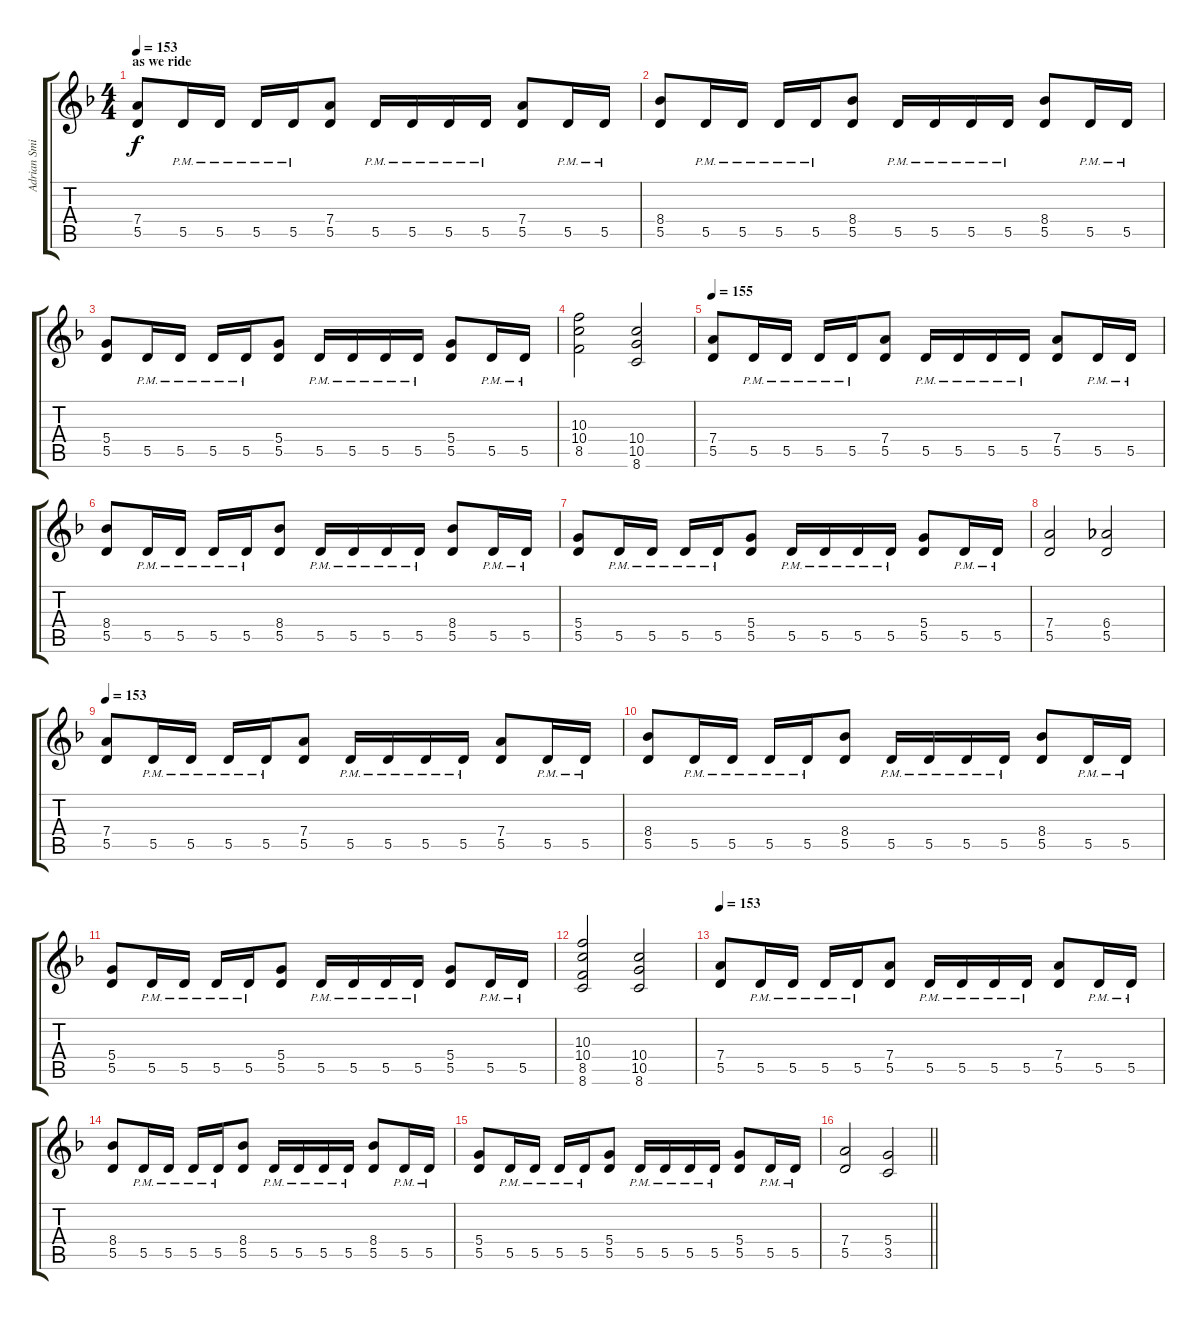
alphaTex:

\track ("Adrian Smith" "Adrian Smi") {instrument acousticguitarsteel}
\staff {score tabs}
\tuning (E4 B3 G3 D3 A2 E2) {hide}
\ts (4 4)
\section ("" "as we ride")
\tempo 153
\clef g2
\ks f
(7.4 5.5).8{dy f instrument distortionguitar} 5.5{pm}.16 5.5{pm}.16 5.5{pm}.16 5.5{pm}.16 (7.4 5.5).8 5.5{pm}.16 5.5{pm}.16 5.5{pm}.16 5.5{pm}.16 (7.4 5.5).8 5.5{pm}.16 5.5{pm}.16 |
(8.4 5.5).8 5.5{pm}.16 5.5{pm}.16 5.5{pm}.16 5.5{pm}.16 (8.4 5.5).8 5.5{pm}.16 5.5{pm}.16 5.5{pm}.16 5.5{pm}.16 (8.4 5.5).8 5.5{pm}.16 5.5{pm}.16 |
(5.4 5.5).8 5.5{pm}.16 5.5{pm}.16 5.5{pm}.16 5.5{pm}.16 (5.4 5.5).8 5.5{pm}.16 5.5{pm}.16 5.5{pm}.16 5.5{pm}.16 (5.4 5.5).8 5.5{pm}.16 5.5{pm}.16 |
(10.3 10.4 8.5).2 (10.4 10.5 8.6).2 |
\tempo 153
\tempo 155
(7.4 5.5).8{instrument distortionguitar} 5.5{pm}.16 5.5{pm}.16 5.5{pm}.16 5.5{pm}.16 (7.4 5.5).8 5.5{pm}.16 5.5{pm}.16 5.5{pm}.16 5.5{pm}.16 (7.4 5.5).8 5.5{pm}.16 5.5{pm}.16 |
(8.4 5.5).8 5.5{pm}.16 5.5{pm}.16 5.5{pm}.16 5.5{pm}.16 (8.4 5.5).8 5.5{pm}.16 5.5{pm}.16 5.5{pm}.16 5.5{pm}.16 (8.4 5.5).8 5.5{pm}.16 5.5{pm}.16 |
(5.4 5.5).8 5.5{pm}.16 5.5{pm}.16 5.5{pm}.16 5.5{pm}.16 (5.4 5.5).8 5.5{pm}.16 5.5{pm}.16 5.5{pm}.16 5.5{pm}.16 (5.4 5.5).8 5.5{pm}.16 5.5{pm}.16 |
(7.4 5.5).2 (6.4 5.5).2 |
\tempo 153
(7.4 5.5).8{instrument distortionguitar} 5.5{pm}.16 5.5{pm}.16 5.5{pm}.16 5.5{pm}.16 (7.4 5.5).8 5.5{pm}.16 5.5{pm}.16 5.5{pm}.16 5.5{pm}.16 (7.4 5.5).8 5.5{pm}.16 5.5{pm}.16 |
(8.4 5.5).8 5.5{pm}.16 5.5{pm}.16 5.5{pm}.16 5.5{pm}.16 (8.4 5.5).8 5.5{pm}.16 5.5{pm}.16 5.5{pm}.16 5.5{pm}.16 (8.4 5.5).8 5.5{pm}.16 5.5{pm}.16 |
(5.4 5.5).8 5.5{pm}.16 5.5{pm}.16 5.5{pm}.16 5.5{pm}.16 (5.4 5.5).8 5.5{pm}.16 5.5{pm}.16 5.5{pm}.16 5.5{pm}.16 (5.4 5.5).8 5.5{pm}.16 5.5{pm}.16 |
(10.3 10.4 8.5 8.6).2 (10.4 10.5 8.6).2 |
\tempo 153
(7.4 5.5).8{instrument distortionguitar} 5.5{pm}.16 5.5{pm}.16 5.5{pm}.16 5.5{pm}.16 (7.4 5.5).8 5.5{pm}.16 5.5{pm}.16 5.5{pm}.16 5.5{pm}.16 (7.4 5.5).8 5.5{pm}.16 5.5{pm}.16 |
(8.4 5.5).8 5.5{pm}.16 5.5{pm}.16 5.5{pm}.16 5.5{pm}.16 (8.4 5.5).8 5.5{pm}.16 5.5{pm}.16 5.5{pm}.16 5.5{pm}.16 (8.4 5.5).8 5.5{pm}.16 5.5{pm}.16 |
(5.4 5.5).8 5.5{pm}.16 5.5{pm}.16 5.5{pm}.16 5.5{pm}.16 (5.4 5.5).8 5.5{pm}.16 5.5{pm}.16 5.5{pm}.16 5.5{pm}.16 (5.4 5.5).8 5.5{pm}.16 5.5{pm}.16 |
\barLineRight lightlight
(7.4 5.5).2 (5.4 3.5).2
